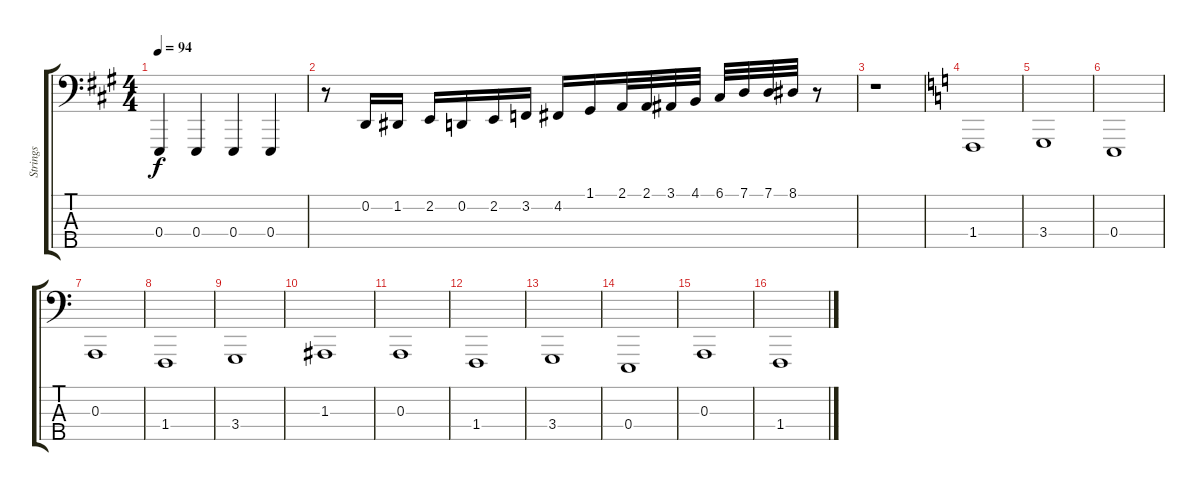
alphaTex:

\track ("Strings" "Strings") {instrument stringensemble1}
\staff {score tabs}
\tuning (G2 D2 A1 E1 B0) {hide}
\ts (4 4)
\tempo 94
\clef f4
\ks a
0.4.4{dy f} 0.4.4 0.4.4 0.4.4 |
r.8 0.2.16 1.2.16 2.2.16 0.2.16 2.2.16 3.2.16 4.2.16 1.1.16 2.1.32 2.1.32 3.1.32 4.1.32 6.1.32 7.1.32 7.1.32 8.1.32 r.8 |
r.1 |
\ks c
1.4.1 |
3.4.1 |
0.4.1 |
0.3.1 |
1.4.1 |
3.4.1 |
1.3.1 |
0.3.1 |
1.4.1 |
3.4.1 |
0.4.1 |
0.3.1 |
1.4.1
